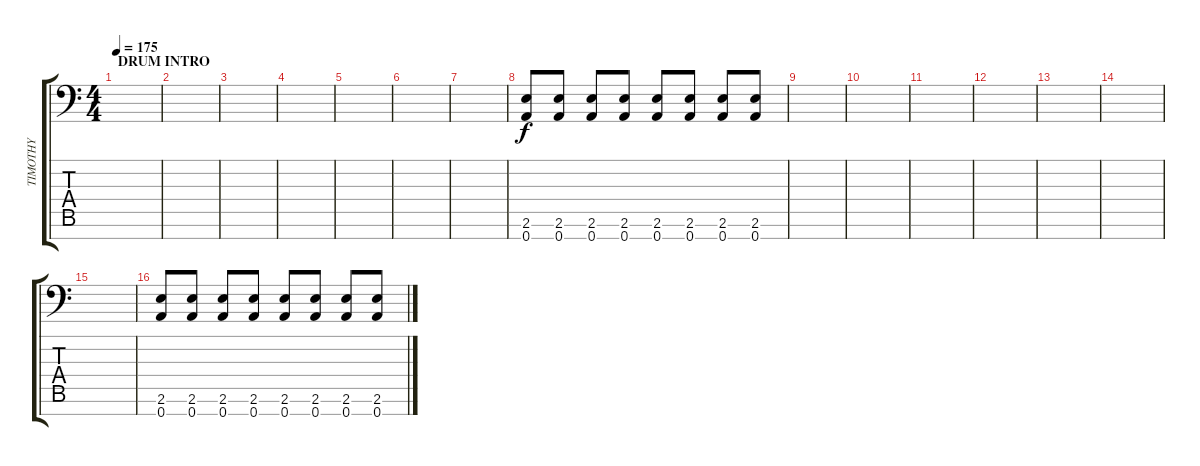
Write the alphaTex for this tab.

\track ("TIMOTHY" "TIMOTHY") {instrument distortionguitar}
\staff {score tabs}
\tuning (D4 A3 F3 C3 G2 D2 A1) {hide}
\ts (4 4)
\section ("" "DRUM INTRO")
\tempo 175
\clef f4
\ks c
|
|
|
|
|
|
|
(2.6 0.7).8 (2.6 0.7).8 (2.6 0.7).8 (2.6 0.7).8 (2.6 0.7).8 (2.6 0.7).8 (2.6 0.7).8 (2.6 0.7).8 |
|
|
|
|
|
|
|
(2.6 0.7).8 (2.6 0.7).8 (2.6 0.7).8 (2.6 0.7).8 (2.6 0.7).8 (2.6 0.7).8 (2.6 0.7).8 (2.6 0.7).8
